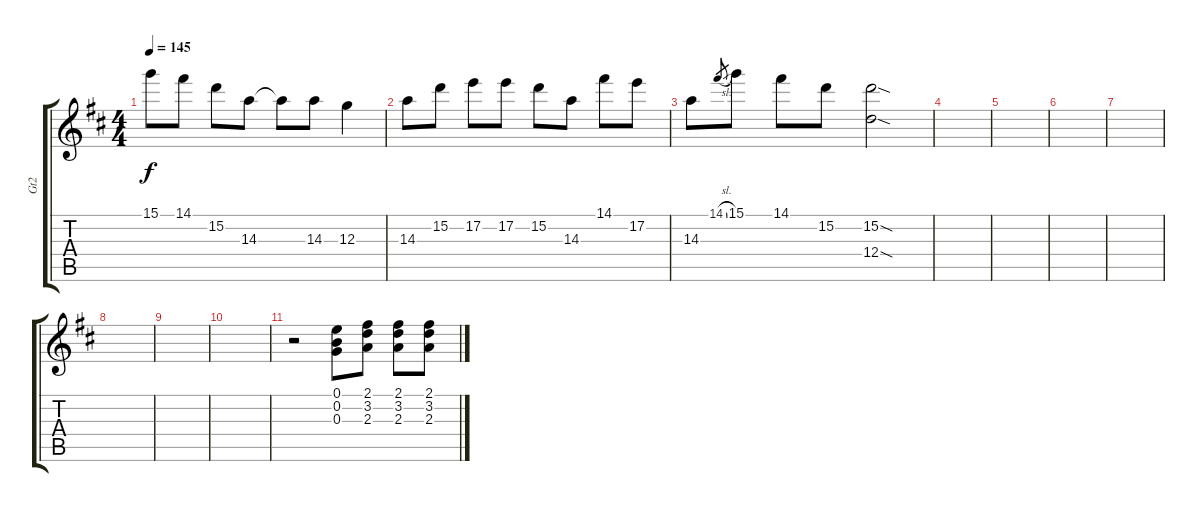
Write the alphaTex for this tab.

\track ("       Gt2           " "       Gt2") {instrument overdrivenguitar}
\staff {score tabs}
\tuning (E4 B3 G3 D3 A2 E2) {hide}
\ts (4 4)
\tempo 145
\clef g2
\ks d
15.1{t}.8{dy f} 14.1.8 15.2.8 14.3.8 14.3{t}.8 14.3.8 12.3.4 |
14.3.8 15.2.8 17.2.8 17.2.8 15.2.8 14.3.8 14.1.8 17.2.8 |
14.3.8 14.1{sl}.8{gr} 15.1.8 14.1.8 15.2.8 (15.2{sod} 12.4{sod}).2 |
|
|
|
|
|
|
|
r.2 (0.1 0.2 0.3).8 (2.1 3.2 2.3).8 (2.1 3.2 2.3).8 (2.1 3.2 2.3).8
